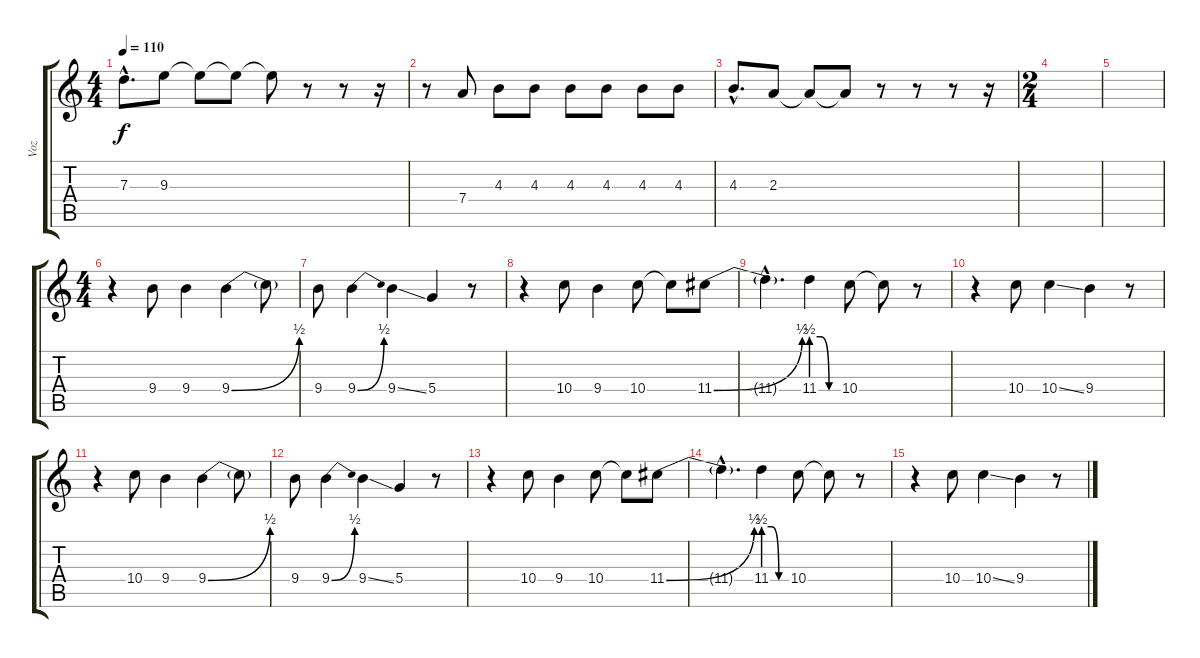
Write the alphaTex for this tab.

\track ("Voz " "Voz ") {instrument distortionguitar}
\staff {score tabs}
\tuning (E4 B3 G3 D3 A2 E2) {hide}
\ts (4 4)
\tempo 110
\clef g2
\ks c
7.3{hac}.8{d dy f} 9.3.8 9.3{t}.8 9.3{t}.8 9.3{t}.8 r.8 r.8 r.16 |
r.8 7.4.8 4.3.8 4.3.8 4.3.8 4.3.8 4.3.8 4.3.8 |
4.3{hac}.8{d} 2.3.8 2.3{t}.8 2.3{t}.8 r.8 r.8 r.8 r.16 |
\ts (2 4)
|
|
\ts (4 4)
r.4 9.4.8 9.4.4 9.4{be (bend 0 0 60 2)}.4 9.4{t}.8 |
9.4.8 9.4{be (bend 0 0 60 2)}.4 9.4{ss}.4 5.4.4 r.8 |
r.4 10.4.8 9.4.4 10.4.8 10.4{t}.8 11.4{be (bend 0 0 60 2)}.8 |
11.4{hac t}.4{d} 11.4{be (custom 0 2 20 2 40 0 60 0)}.4 10.4.8 10.4{t}.8 r.8 |
r.4 10.4.8 10.4{ss}.4 9.4.4 r.8 |
r.4 10.4.8 9.4.4 9.4{be (bend 0 0 60 2)}.4 9.4{t}.8 |
9.4.8 9.4{be (bend 0 0 60 2)}.4 9.4{ss}.4 5.4.4 r.8 |
r.4 10.4.8 9.4.4 10.4.8 10.4{t}.8 11.4{be (bend 0 0 60 2)}.8 |
11.4{hac t}.4{d} 11.4{be (custom 0 2 20 2 40 0 60 0)}.4 10.4.8 10.4{t}.8 r.8 |
r.4 10.4.8 10.4{ss}.4 9.4.4 r.8
